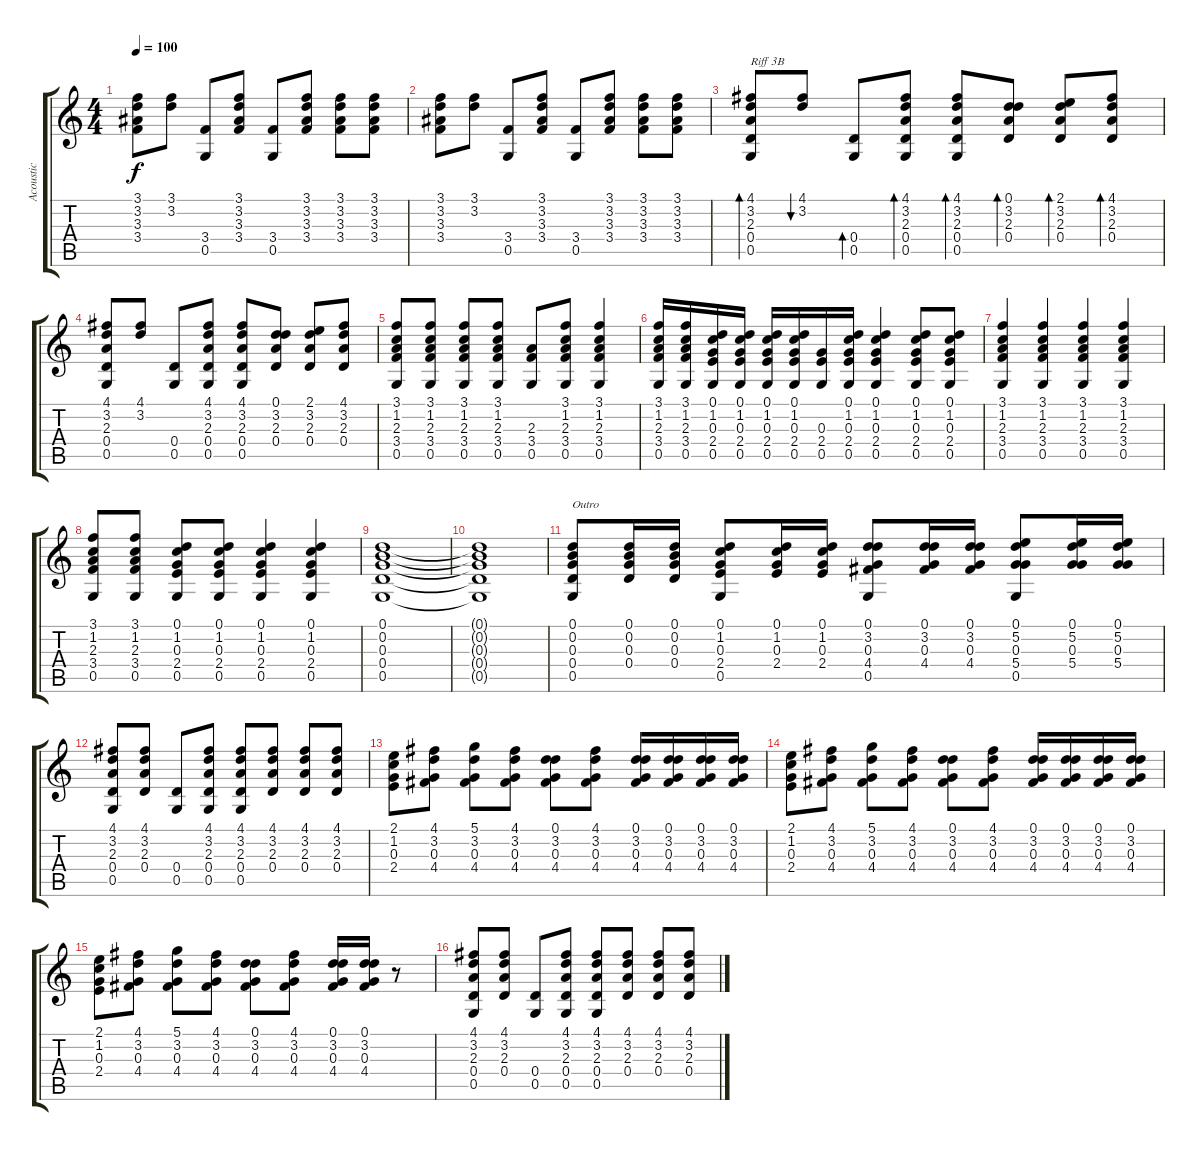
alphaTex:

\track ("Acoustic" "Acoustic") {instrument acousticguitarsteel}
\staff {score tabs}
\tuning (D4 B3 G3 D3 G2 D2) {hide}
\ts (4 4)
\tempo 100
\clef g2
\ks c
(3.1 3.2 3.3 3.4).8{dy f} (3.1 3.2).8 (3.4 0.5).8 (3.1 3.2 3.3 3.4).8 (3.4 0.5).8 (3.1 3.2 3.3 3.4).8 (3.1 3.2 3.3 3.4).8 (3.1 3.2 3.3 3.4).8 |
(3.1 3.2 3.3 3.4).8 (3.1 3.2).8 (3.4 0.5).8 (3.1 3.2 3.3 3.4).8 (3.4 0.5).8 (3.1 3.2 3.3 3.4).8 (3.1 3.2 3.3 3.4).8 (3.1 3.2 3.3 3.4).8 |
(4.1 3.2 2.3 0.4 0.5).8{bd 60 txt "Riff 3B"} (4.1 3.2).8{bu 60} (0.4 0.5).8{bd 60} (4.1 3.2 2.3 0.4 0.5).8{bd 60} (4.1 3.2 2.3 0.4 0.5).8{bd 60} (0.1 3.2 2.3 0.4).8{bd 60} (2.1 3.2 2.3 0.4).8{bd 60} (4.1 3.2 2.3 0.4).8{bd 60} |
(4.1 3.2 2.3 0.4 0.5).8 (4.1 3.2).8 (0.4 0.5).8 (4.1 3.2 2.3 0.4 0.5).8 (4.1 3.2 2.3 0.4 0.5).8 (0.1 3.2 2.3 0.4).8 (2.1 3.2 2.3 0.4).8 (4.1 3.2 2.3 0.4).8 |
(3.1 1.2 2.3 3.4 0.5).8 (3.1 1.2 2.3 3.4 0.5).8 (3.1 1.2 2.3 3.4 0.5).8 (3.1 1.2 2.3 3.4 0.5).8 (2.3 3.4 0.5).8 (3.1 1.2 2.3 3.4 0.5).8 (3.1 1.2 2.3 3.4 0.5).4 |
(3.1 1.2 2.3 3.4 0.5).16 (3.1 1.2 2.3 3.4 0.5).16 (0.1 1.2 0.3 2.4 0.5).16 (0.1 1.2 0.3 2.4 0.5).16 (0.1 1.2 0.3 2.4 0.5).16 (0.1 1.2 0.3 2.4 0.5).16 (0.3 2.4 0.5).16 (0.1 1.2 0.3 2.4 0.5).16 (0.1 1.2 0.3 2.4 0.5).4 (0.1 1.2 0.3 2.4 0.5).8 (0.1 1.2 0.3 2.4 0.5).8 |
(3.1 1.2 2.3 3.4 0.5).4 (3.1 1.2 2.3 3.4 0.5).4 (3.1 1.2 2.3 3.4 0.5).4 (3.1 1.2 2.3 3.4 0.5).4 |
(3.1 1.2 2.3 3.4 0.5).8 (3.1 1.2 2.3 3.4 0.5).8 (0.1 1.2 0.3 2.4 0.5).8 (0.1 1.2 0.3 2.4 0.5).8 (0.1 1.2 0.3 2.4 0.5).4 (0.1 1.2 0.3 2.4 0.5).4 |
(0.1 0.2 0.3 0.4 0.5).1 |
(0.1{t} 0.2{t} 0.3{t} 0.4{t} 0.5{t}).1 |
(0.1 0.2 0.3 0.4 0.5).8{txt "Outro"} (0.1 0.2 0.3 0.4).16 (0.1 0.2 0.3 0.4).16 (0.1 1.2 0.3 2.4 0.5).8 (0.1 1.2 0.3 2.4).16 (0.1 1.2 0.3 2.4).16 (0.1 3.2 0.3 4.4 0.5).8 (0.1 3.2 0.3 4.4).16 (0.1 3.2 0.3 4.4).16 (0.1 5.2 0.3 5.4 0.5).8 (0.1 5.2 0.3 5.4).16 (0.1 5.2 0.3 5.4).16 |
(4.1 3.2 2.3 0.4 0.5).8 (4.1 3.2 2.3 0.4).8 (0.4 0.5).8 (4.1 3.2 2.3 0.4 0.5).8 (4.1 3.2 2.3 0.4 0.5).8 (4.1 3.2 2.3 0.4).8 (4.1 3.2 2.3 0.4).8 (4.1 3.2 2.3 0.4).8 |
(2.1 1.2 0.3 2.4).8 (4.1 3.2 0.3 4.4).8 (5.1 3.2 0.3 4.4).8 (4.1 3.2 0.3 4.4).8 (0.1 3.2 0.3 4.4).8 (4.1 3.2 0.3 4.4).8 (0.1 3.2 0.3 4.4).16 (0.1 3.2 0.3 4.4).16 (0.1 3.2 0.3 4.4).16 (0.1 3.2 0.3 4.4).16 |
(2.1 1.2 0.3 2.4).8 (4.1 3.2 0.3 4.4).8 (5.1 3.2 0.3 4.4).8 (4.1 3.2 0.3 4.4).8 (0.1 3.2 0.3 4.4).8 (4.1 3.2 0.3 4.4).8 (0.1 3.2 0.3 4.4).16 (0.1 3.2 0.3 4.4).16 (0.1 3.2 0.3 4.4).16 (0.1 3.2 0.3 4.4).16 |
(2.1 1.2 0.3 2.4).8 (4.1 3.2 0.3 4.4).8 (5.1 3.2 0.3 4.4).8 (4.1 3.2 0.3 4.4).8 (0.1 3.2 0.3 4.4).8 (4.1 3.2 0.3 4.4).8 (0.1 3.2 0.3 4.4).16 (0.1 3.2 0.3 4.4).16 r.8 |
(4.1 3.2 2.3 0.4 0.5).8 (4.1 3.2 2.3 0.4).8 (0.4 0.5).8 (4.1 3.2 2.3 0.4 0.5).8 (4.1 3.2 2.3 0.4 0.5).8 (4.1 3.2 2.3 0.4).8 (4.1 3.2 2.3 0.4).8 (4.1 3.2 2.3 0.4).8
